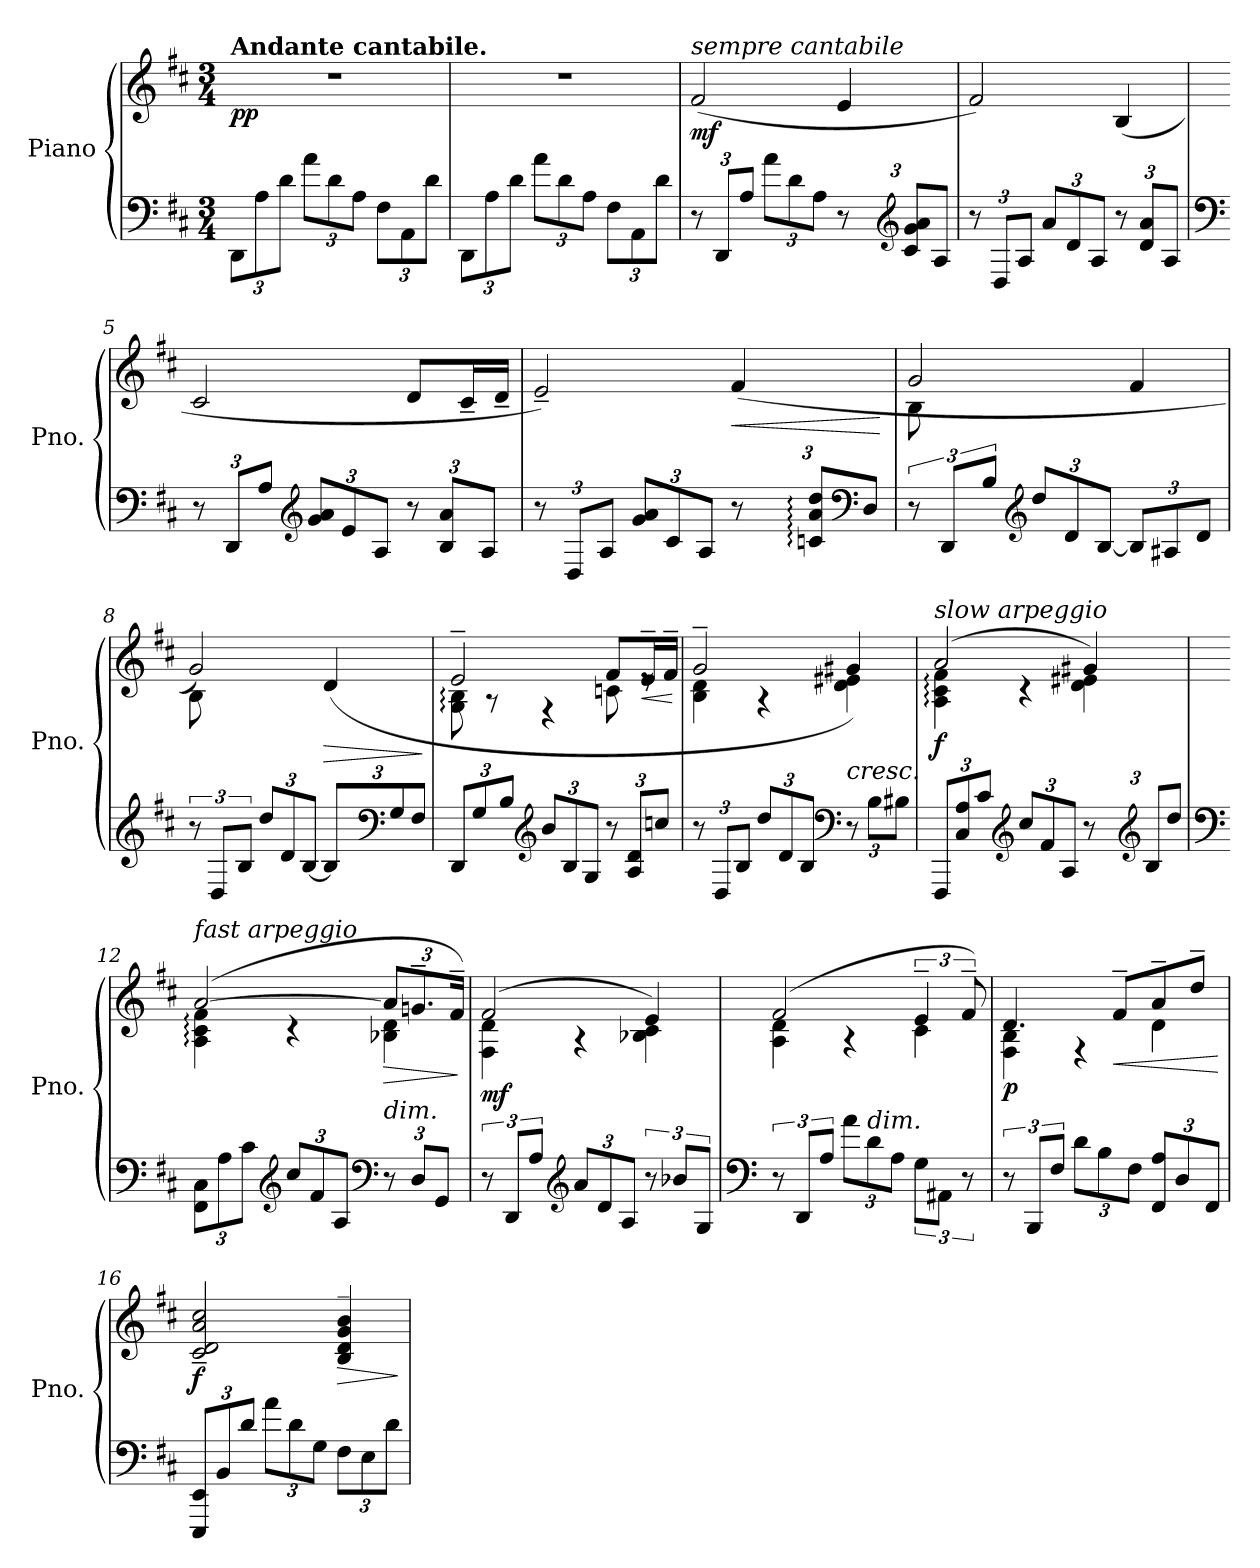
**kern	**kern	**dynam
*part1	*part1	*part1
*staff2	*staff1	*staff1/2
*I"Piano	*	*
*I'Pno.	*	*
*clefF4	*clefG2	*
*k[f#c#]	*k[f#c#]	*
*M3/4	*M3/4	*
*MM50	*MM50	*
*Xbrackettup	*	*
=1	=1	=1
!	!LO:TX:a:B:t=Andante cantabile.	!
!	!	!LO:DY:b
12DD\L	2.r	pp
12A<\	.	.
12d<\J	.	.
12a<\L	.	.
12d<\	.	.
12A<\J	.	.
12F#<\L	.	.
12AA<\	.	.
12d\J	.	.
=2	=2	=2
12DD\L	2.r	.
12A\	.	.
12d\J	.	.
12a\L	.	.
12d\	.	.
12A\J	.	.
12F#<\L	.	.
12AA<\	.	.
12d\J	.	.
=3	=3	=3
!	!LO:TX:a:i:t=sempre cantabile	!
!	!	!LO:DY:b
12r	(<2f#/	mf
12DD/L	.	.
12A/J	.	.
12a\L	.	.
12d\	.	.
12A\J	.	.
12r	4e/	.
*clefG2	*	*
12c#/ 12g/ 12a/L	.	.
12A</J	.	.
!!LO:LB:g=z
=4	=4	=4
12r	2f#/)	.
12D/L	.	.
12A/J	.	.
12a/L	.	.
12d/	.	.
12A/J	.	.
12r	(>4B/	.
12d/ 12a/L	.	.
12A/J	.	.
=5	=5	=5
*clefF4	*	*
12r	2c#/	.
12DD/L	.	.
12A/J	.	.
*clefG2	*	*
12g/ 12a/L	.	.
12e/	.	.
12A/J	.	.
12r	8d/L	.
12B/ 12a/L	.	.
.	16c#~/L	.
12A/J	.	.
.	16d~/JJ	.
=6	=6	=6
12r	2e~/)	.
12D/L	.	.
12A/J	.	.
12g/ 12a/L	.	.
12c#/	.	.
12A/J	.	.
!	!	!LO:HP:b
12r	(>4f#/	<
12cn/: 12a/: 12dd/:L	.	.
*clefF4	*	*
12D/J	.	.
.	.	[
!!LO:LB:g=z
=7	=7	=7
*brackettup	*	*
*	*^	*
12r	2g/	8B\	.
12DD/L	.	.	.
.	.	8ryy	.
12B/J	.	.	.
*clefG2	*	*	*
*Xbrackettup	*	*	*
12dd/L	.	2ryy	.
12d/	.	.	.
[12B/J	.	.	.
12B/L]	4f#/	.	.
12A#X/	.	.	.
12d/J	.	.	.
=8	=8	=8	=8
*brackettup	*	*	*
12r	2g/)	8B\	.
12D/L	.	.	.
.	.	8ryy	.
12B/J	.	.	.
*Xbrackettup	*	*	*
12dd/L	.	2ryy	.
12d/	.	.	.
[12B/J	.	.	.
!	!	!	!LO:HP:b
12B/L]	(>4d/	.	>
*clefF4	*	*	*
12G/	.	.	.
12F#/J	.	.	.
*	*v	*v	*
.	.	]
=9	=9	=9
*	*^	*
12DD/L	2e~/	8G\: 8B\:	.
12G/	.	.	.
.	.	8r	.
12B/J	.	.	.
*clefG2	*	*	*
12b/L	.	4r	.
12B/	.	.	.
12G/J	.	.	.
12r	8f#/L	8cn\	.
12A/ 12d/L	.	.	.
!	!	!	!LO:HP:b
.	16e~/L	8re	<
12ccn/J	.	.	.
.	16f#~/JJ	.	.
*	*v	*v	*
.	.	[
!!LO:LB:g=z
=10	=10	=10
*	*^	*
12r	2g~/	4B\ 4d\	.
12D/L	.	.	.
12B/J	.	.	.
12dd/L	.	4r	.
12d/	.	.	.
12B/J	.	.	.
*clefF4	*	*	*
!LO:TX:a:i:t=cresc.	!	!	!
12r	4g#X/)	4d\ 4e#X\	.
12B\L	.	.	.
12B#X\J	.	.	.
=11	=11	=11	=11
!	!LO:TX:a:i:t=slow arpeggio	!	!
!	!	!	!LO:DY:b
12FFF#/L	(>2a/	4A\: 4c#\: 4f#\:	f
12C#/ 12A/	.	.	.
12c#/J	.	.	.
*clefG2	*	*	*
12cc#/L	.	4r	.
12f#/	.	.	.
12A/J	.	.	.
12r	4g#X/)	4d\ 4e#X\	.
*clefG2	*	*	*
12B/L	.	.	.
12dd/J	.	.	.
=12	=12	=12	=12
*clefF4	*	*	*
!	!LO:TX:a:i:t=fast arpeggio	!	!
12FF#\ 12C#\L	(>[2a/	4A\: 4c#\: 4f#\:	.
12A\	.	.	.
12c#\J	.	.	.
*clefG2	*	*	*
12cc#/L	.	4r	.
12f#/	.	.	.
12A/J	.	.	.
*clefF4	*	*	*
*	*Xbrackettup	*	*
!LO:TX:a:i:t=dim.	!	!	!
!	!	!	!LO:HP:b
12r	12a/L]	4B-X\ 4d\	>
12D/L	12.gn~/	.	.
12GG/J	.	.	.
.	24f#~/Jk)	.	.
*	*v	*v	*
.	.	]
!!LO:PB:g=z
=13	=13	=13
*brackettup	*	*
*	*^	*
!	!	!	!LO:DY:b
12r	(>2f#/	4F#\ 4d\	mf
12DD/L	.	.	.
12A/J	.	.	.
*clefG2	*	*	*
*Xbrackettup	*	*	*
12a/L	.	4r	.
12d/	.	.	.
12A/J	.	.	.
*brackettup	*	*	*
12r	4e/)	4B-X\ 4c#\	.
12b-X/L	.	.	.
12G/J	.	.	.
=14	=14	=14	=14
*clefF4	*	*	*
12r	(>2f#/	4A\ 4d\	.
12DD/L	.	.	.
12A/J	.	.	.
*Xbrackettup	*	*	*
12a\L	.	4r	.
!LO:TX:a:i:t=dim.	!	!	!
12d\	.	.	.
12A\J	.	.	.
*brackettup	*brackettup	*	*
12G\L	6e~/	4c#\	.
12AA#X\J	.	.	.
12r	12f#~/)	.	.
=15	=15	=15	=15
!	!	!	!LO:DY:b
12r	4.d/	4F#\ 4B\	p
12BBB/L	.	.	.
12F#/J	.	.	.
*Xbrackettup	*	*	*
12d\L	.	4r	.
12B\	.	.	.
!	!	!	!LO:HP:b
.	8f#~/L	.	<
12F#\J	.	.	.
12FF#/ 12A/L	8a~/	4d\	.
12D/	.	.	.
.	8dd~/J	.	.
12FF#/J	.	.	.
*	*v	*v	*
.	.	[
=16	=16	=16
!	!	!LO:DY:b
12EEE/ 12EE/L	2c#/~ 2d/~ 2a/~ 2cc#/~	f
12BB</	.	.
12d</J	.	.
12a<\L	.	.
12d\	.	.
12G\J	.	.
!	!LO:TX:a:i:t=_	!
!	!	!LO:HP:b
12F#\L	4B/ 4d/ 4g/ 4b/	>
12E\	.	.
12d\J	.	.
.	.	]
=	=	=
*-	*-	*-
